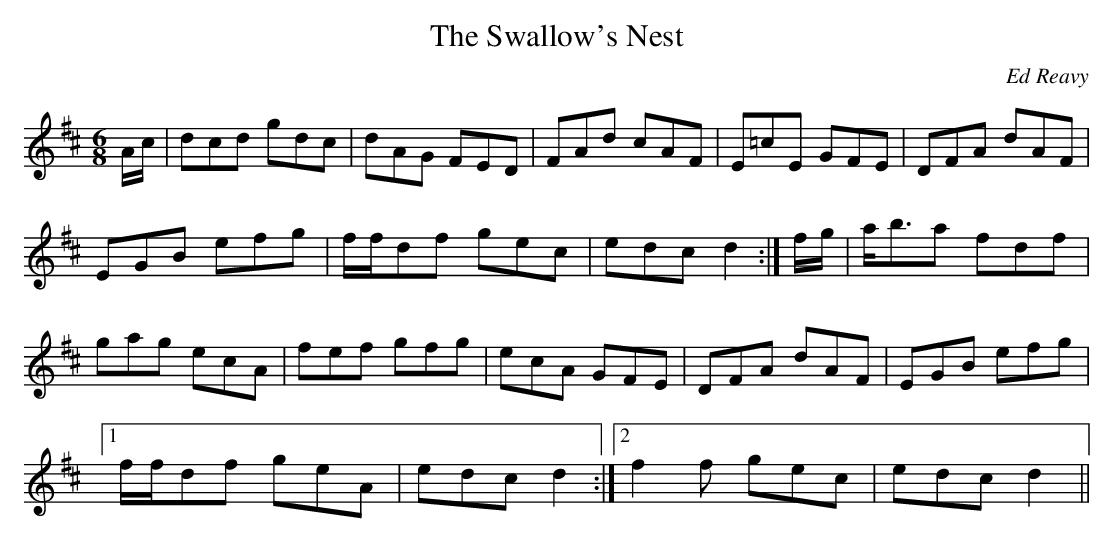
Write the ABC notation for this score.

X:1
T:The Swallow's Nest
C:Ed Reavy
M:6/8
L:1/8
K:D
A/2c/2|dcd gdc|dAG FED|FAd cAF|E=cE GFE|DFA dAF|
EGB efg|f/2f/2df gec|edc d2:|f/2g/2|a<ba fdf|
gag ecA|fef gfg|ecA GFE|DFA dAF|EGB efg|
[1f/2f/2df geA|edc d2:|2f2 f gec|edc d2||
